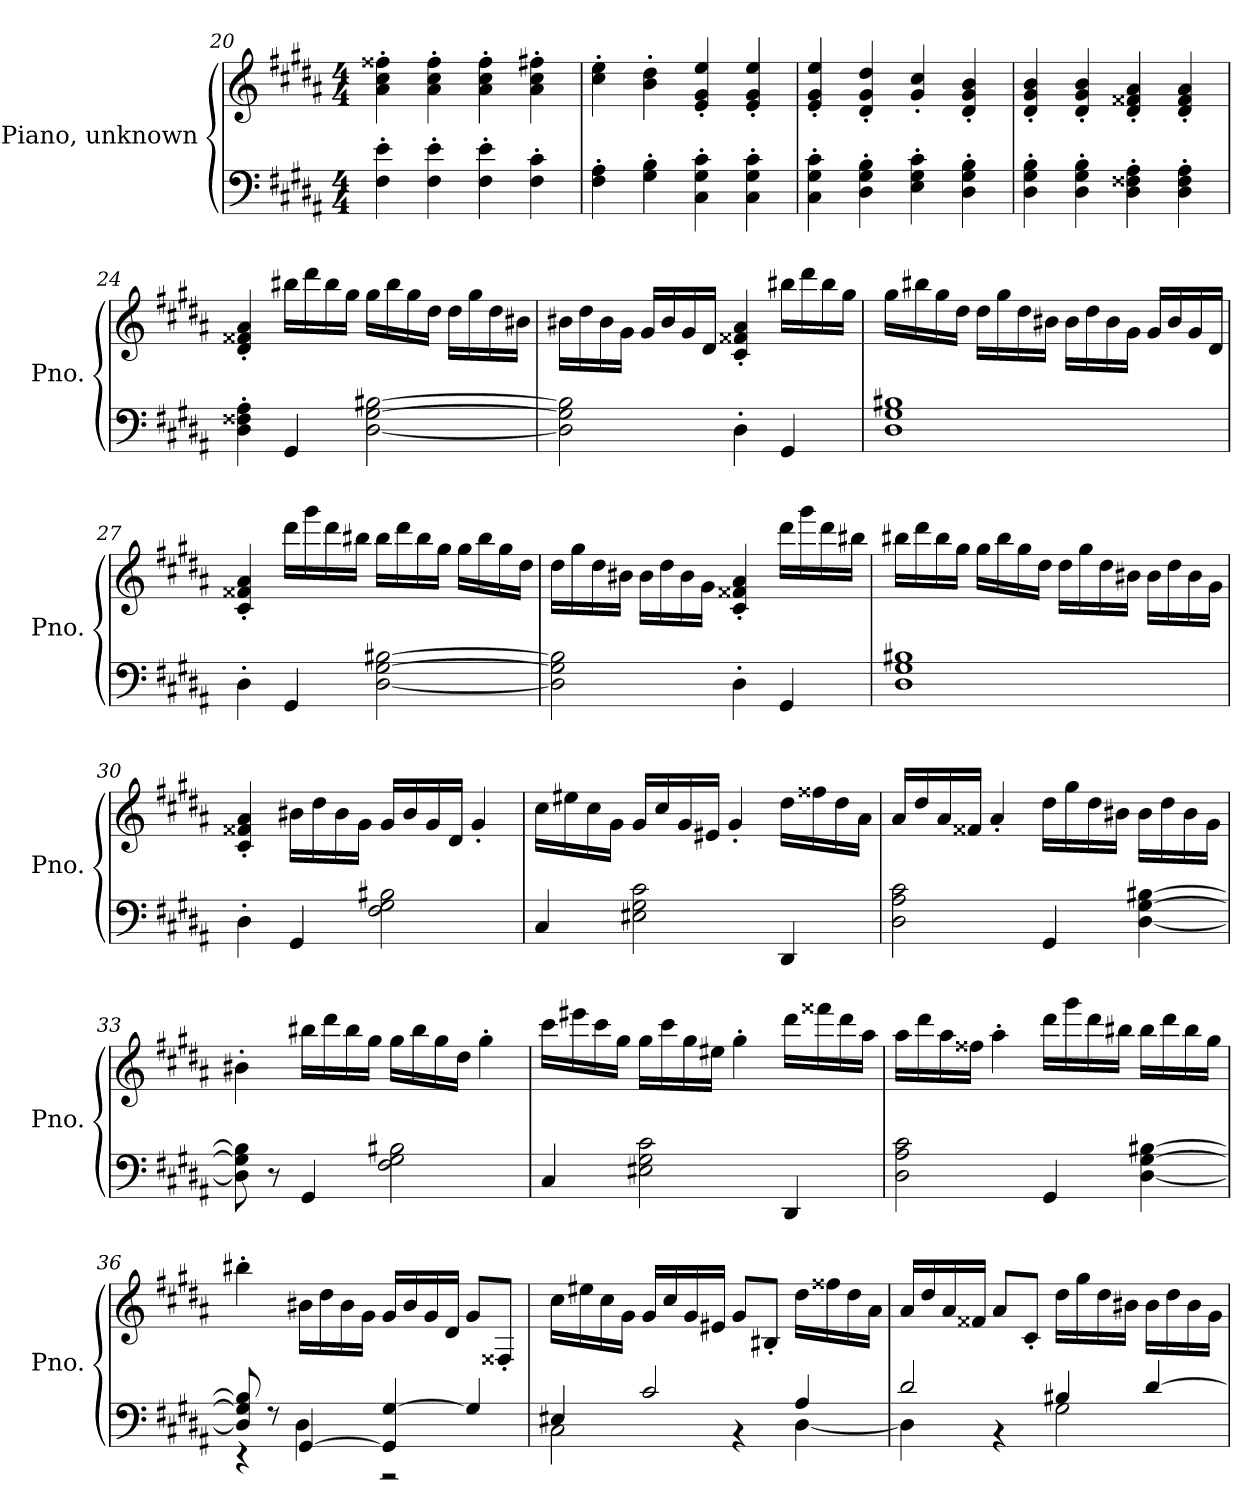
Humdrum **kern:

**kern	**kern
*part1	*part1
*staff2	*staff1
*I"Piano, unknown	*
*I'Pno.	*
*clefF4	*clefG2
*k[f#c#g#d#a#]	*k[f#c#g#d#a#]
*M4/4	*M4/4
=20	=20
4F#\' 4e\'	4a#\' 4cc#\' 4ff##X\'
4F#\' 4e\'	4a#\' 4cc#\' 4ff##\'
4F#\' 4e\'	4a#\' 4cc#\' 4ff##\'
4F#\' 4c#\'	4a#\' 4cc#\' 4ff#X\'
=21	=21
4F#\' 4A#\'	4cc#\' 4ee\'
4G#\' 4B\'	4b\' 4dd#\'
4C#\' 4G#\' 4c#\'	4e/' 4g#/' 4ee/'
4C#\' 4G#\' 4c#\'	4e/' 4g#/' 4ee/'
=22	=22
4C#\' 4G#\' 4c#\'	4e/' 4g#/' 4ee/'
4D#\' 4G#\' 4B\'	4d#/' 4g#/' 4dd#/'
4E\' 4G#\' 4c#\'	4g#/' 4cc#/'
4D#\' 4G#\' 4B\'	4d#/' 4g#/' 4b/'
=23	=23
4D#\' 4G#\' 4B\'	4d#/' 4g#/' 4b/'
4D#\' 4G#\' 4B\'	4d#/' 4g#/' 4b/'
4D#\' 4F##X\' 4A#\'	4d#/' 4f##X/' 4a#/'
4D#\' 4F##\' 4A#\'	4d#/' 4f##/' 4a#/'
!!LO:LB:g=z
=24	=24
4D#\' 4F##X\' 4A#\'	4d#/' 4f##X/' 4a#/'
4GG#/	16bb#X\LL
.	16ddd#\
.	16bb#\
.	16gg#\JJ
[2D#\ [2G#\ [2B#X\	16gg#\LL
.	16bb#\
.	16gg#\
.	16dd#\JJ
.	16dd#\LL
.	16gg#\
.	16dd#\
.	16b#X\JJ
=25	=25
2D#\] 2G#\] 2B#\]	16b#X\LL
.	16dd#\
.	16b#\
.	16g#\JJ
.	16g#/LL
.	16b#/
.	16g#/
.	16d#/JJ
4D#'\	4c#/' 4f##X/' 4a#/'
4GG#/	16bb#X\LL
.	16ddd#\
.	16bb#\
.	16gg#\JJ
!!LO:LB:g=z
=26	=26
1D# 1G# 1B#X	16gg#\LL
.	16bb#X\
.	16gg#\
.	16dd#\JJ
.	16dd#\LL
.	16gg#\
.	16dd#\
.	16b#X\JJ
.	16b#\LL
.	16dd#\
.	16b#\
.	16g#\JJ
.	16g#/LL
.	16b#/
.	16g#/
.	16d#/JJ
=27	=27
4D#'\	4c#/' 4f##X/' 4a#/'
4GG#/	16ddd#\LL
.	16ggg#\
.	16ddd#\
.	16bb#X\JJ
[2D#\ [2G#\ [2B#X\	16bb#\LL
.	16ddd#\
.	16bb#\
.	16gg#\JJ
.	16gg#\LL
.	16bb#\
.	16gg#\
.	16dd#\JJ
!!LO:LB:g=z
=28	=28
2D#\] 2G#\] 2B#\]	16dd#\LL
.	16gg#\
.	16dd#\
.	16b#X\JJ
.	16b#\LL
.	16dd#\
.	16b#\
.	16g#\JJ
4D#'\	4c#/' 4f##X/' 4a#/'
4GG#/	16ddd#\LL
.	16ggg#\
.	16ddd#\
.	16bb#X\JJ
=29	=29
1D# 1G# 1B#X	16bb#X\LL
.	16ddd#\
.	16bb#\
.	16gg#\JJ
.	16gg#\LL
.	16bb#\
.	16gg#\
.	16dd#\JJ
.	16dd#\LL
.	16gg#\
.	16dd#\
.	16b#X\JJ
.	16b#\LL
.	16dd#\
.	16b#\
.	16g#\JJ
!!LO:LB:g=z
=30	=30
4D#'\	4c#/' 4f##X/' 4a#/'
4GG#/	16b#X\LL
.	16dd#\
.	16b#\
.	16g#\JJ
2F#\ 2G#\ 2B#X\	16g#/LL
.	16b#/
.	16g#/
.	16d#/JJ
.	4g#'/
=31	=31
4C#/	16cc#\LL
.	16ee#X\
.	16cc#\
.	16g#\JJ
2E#X\ 2G#\ 2c#\	16g#/LL
.	16cc#/
.	16g#/
.	16e#X/JJ
.	4g#'/
4DD#/	16dd#\LL
.	16ff##X\
.	16dd#\
.	16a#\JJ
=32	=32
2D#\ 2A#\ 2c#\	16a#/LL
.	16dd#/
.	16a#/
.	16f##X/JJ
.	4a#'/
4GG#/	16dd#\LL
.	16gg#\
.	16dd#\
.	16b#X\JJ
[4D#\ [4G#\ [4B#X\	16b#\LL
.	16dd#\
.	16b#\
.	16g#\JJ
!!LO:LB:g=z
=33	=33
8D#\] 8G#\] 8B#\]	4b#X'\
8r	.
4GG#/	16bb#X\LL
.	16ddd#\
.	16bb#\
.	16gg#\JJ
2F#\ 2G#\ 2B#X\	16gg#\LL
.	16bb#\
.	16gg#\
.	16dd#\JJ
.	4gg#'\
=34	=34
4C#/	16ccc#\LL
.	16eee#X\
.	16ccc#\
.	16gg#\JJ
2E#X\ 2G#\ 2c#\	16gg#\LL
.	16ccc#\
.	16gg#\
.	16ee#X\JJ
.	4gg#'\
4DD#/	16ddd#\LL
.	16fff##X\
.	16ddd#\
.	16aa#\JJ
!!LO:PB:g=z
=35	=35
2D#\ 2A#\ 2c#\	16aa#\LL
.	16ddd#\
.	16aa#\
.	16ff##X\JJ
.	4aa#'\
4GG#/	16ddd#\LL
.	16ggg#\
.	16ddd#\
.	16bb#X\JJ
[4D#\ [4G#\ [4B#X\	16bb#\LL
.	16ddd#\
.	16bb#\
.	16gg#\JJ
=36	=36
*^	*
8D#/] 8G#/] 8B#/]	4r	4bb#X'\
8r	.	.
[4GG#/	4D#\	16b#X\LL
.	.	16dd#\
.	.	16b#\
.	.	16g#\JJ
4GG#/] [4G#/	2r	16g#/LL
.	.	16b#/
.	.	16g#/
.	.	16d#/JJ
4G#/]	.	8g#/L
.	.	8F##X'/J
!!LO:LB:g=z
=37	=37	=37
4E#X/	2C#\	16cc#\LL
.	.	16ee#X\
.	.	16cc#\
.	.	16g#\JJ
2c#/	.	16g#/LL
.	.	16cc#/
.	.	16g#/
.	.	16e#X/JJ
.	4r	8g#/L
.	.	8B#X'/J
4A#/	[4D#\	16dd#\LL
.	.	16ff##X\
.	.	16dd#\
.	.	16a#\JJ
=38	=38	=38
2d#/	4D#\]	16a#/LL
.	.	16dd#/
.	.	16a#/
.	.	16f##X/JJ
.	4r	8a#/L
.	.	8c#'/J
4B#X/	2G#\	16dd#\LL
.	.	16gg#\
.	.	16dd#\
.	.	16b#X\JJ
[4d#/	.	16b#\LL
.	.	16dd#\
.	.	16b#\
.	.	16g#\JJ
*v	*v	*
=	=
*-	*-
